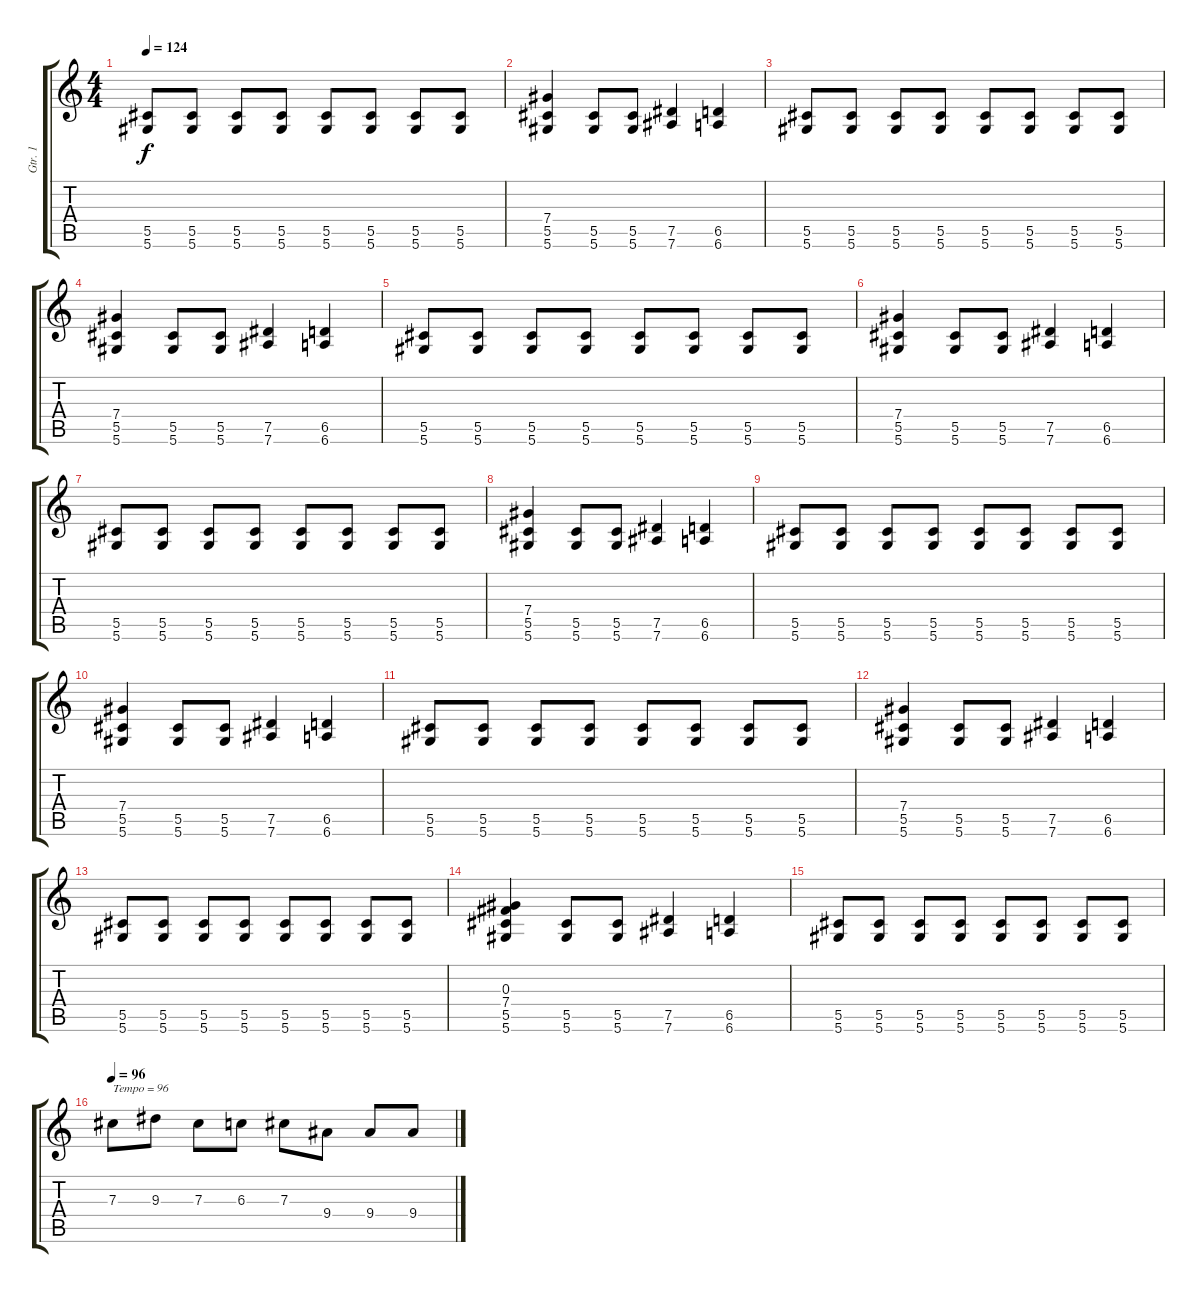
\track ("Gtr. 1" "Gtr. 1") {instrument distortionguitar}
\staff {score tabs}
\tuning (Eb4 Bb3 Gb3 Db3 Ab2 Eb2) {hide}
\ts (4 4)
\tempo 124
\clef g2
\ks c
(5.5 5.6).8{dy f} (5.5 5.6).8 (5.5 5.6).8 (5.5 5.6).8 (5.5 5.6).8 (5.5 5.6).8 (5.5 5.6).8 (5.5 5.6).8 |
(7.4 5.5 5.6).4 (5.5 5.6).8 (5.5 5.6).8 (7.5 7.6).4 (6.5 6.6).4 |
(5.5 5.6).8 (5.5 5.6).8 (5.5 5.6).8 (5.5 5.6).8 (5.5 5.6).8 (5.5 5.6).8 (5.5 5.6).8 (5.5 5.6).8 |
(7.4 5.5 5.6).4 (5.5 5.6).8 (5.5 5.6).8 (7.5 7.6).4 (6.5 6.6).4 |
(5.5 5.6).8 (5.5 5.6).8 (5.5 5.6).8 (5.5 5.6).8 (5.5 5.6).8 (5.5 5.6).8 (5.5 5.6).8 (5.5 5.6).8 |
(7.4 5.5 5.6).4 (5.5 5.6).8 (5.5 5.6).8 (7.5 7.6).4 (6.5 6.6).4 |
(5.5 5.6).8 (5.5 5.6).8 (5.5 5.6).8 (5.5 5.6).8 (5.5 5.6).8 (5.5 5.6).8 (5.5 5.6).8 (5.5 5.6).8 |
(7.4 5.5 5.6).4 (5.5 5.6).8 (5.5 5.6).8 (7.5 7.6).4 (6.5 6.6).4 |
(5.5 5.6).8 (5.5 5.6).8 (5.5 5.6).8 (5.5 5.6).8 (5.5 5.6).8 (5.5 5.6).8 (5.5 5.6).8 (5.5 5.6).8 |
(7.4 5.5 5.6).4 (5.5 5.6).8 (5.5 5.6).8 (7.5 7.6).4 (6.5 6.6).4 |
(5.5 5.6).8 (5.5 5.6).8 (5.5 5.6).8 (5.5 5.6).8 (5.5 5.6).8 (5.5 5.6).8 (5.5 5.6).8 (5.5 5.6).8 |
(7.4 5.5 5.6).4 (5.5 5.6).8 (5.5 5.6).8 (7.5 7.6).4 (6.5 6.6).4 |
(5.5 5.6).8 (5.5 5.6).8 (5.5 5.6).8 (5.5 5.6).8 (5.5 5.6).8 (5.5 5.6).8 (5.5 5.6).8 (5.5 5.6).8 |
(0.3 7.4 5.5 5.6).4 (5.5 5.6).8 (5.5 5.6).8 (7.5 7.6).4 (6.5 6.6).4 |
(5.5 5.6).8 (5.5 5.6).8 (5.5 5.6).8 (5.5 5.6).8 (5.5 5.6).8 (5.5 5.6).8 (5.5 5.6).8 (5.5 5.6).8 |
\tempo 96
7.3.8{txt "Tempo = 96" instrument electricguitarjazz} 9.3.8 7.3.8 6.3.8 7.3.8 9.4.8 9.4.8 9.4.8
